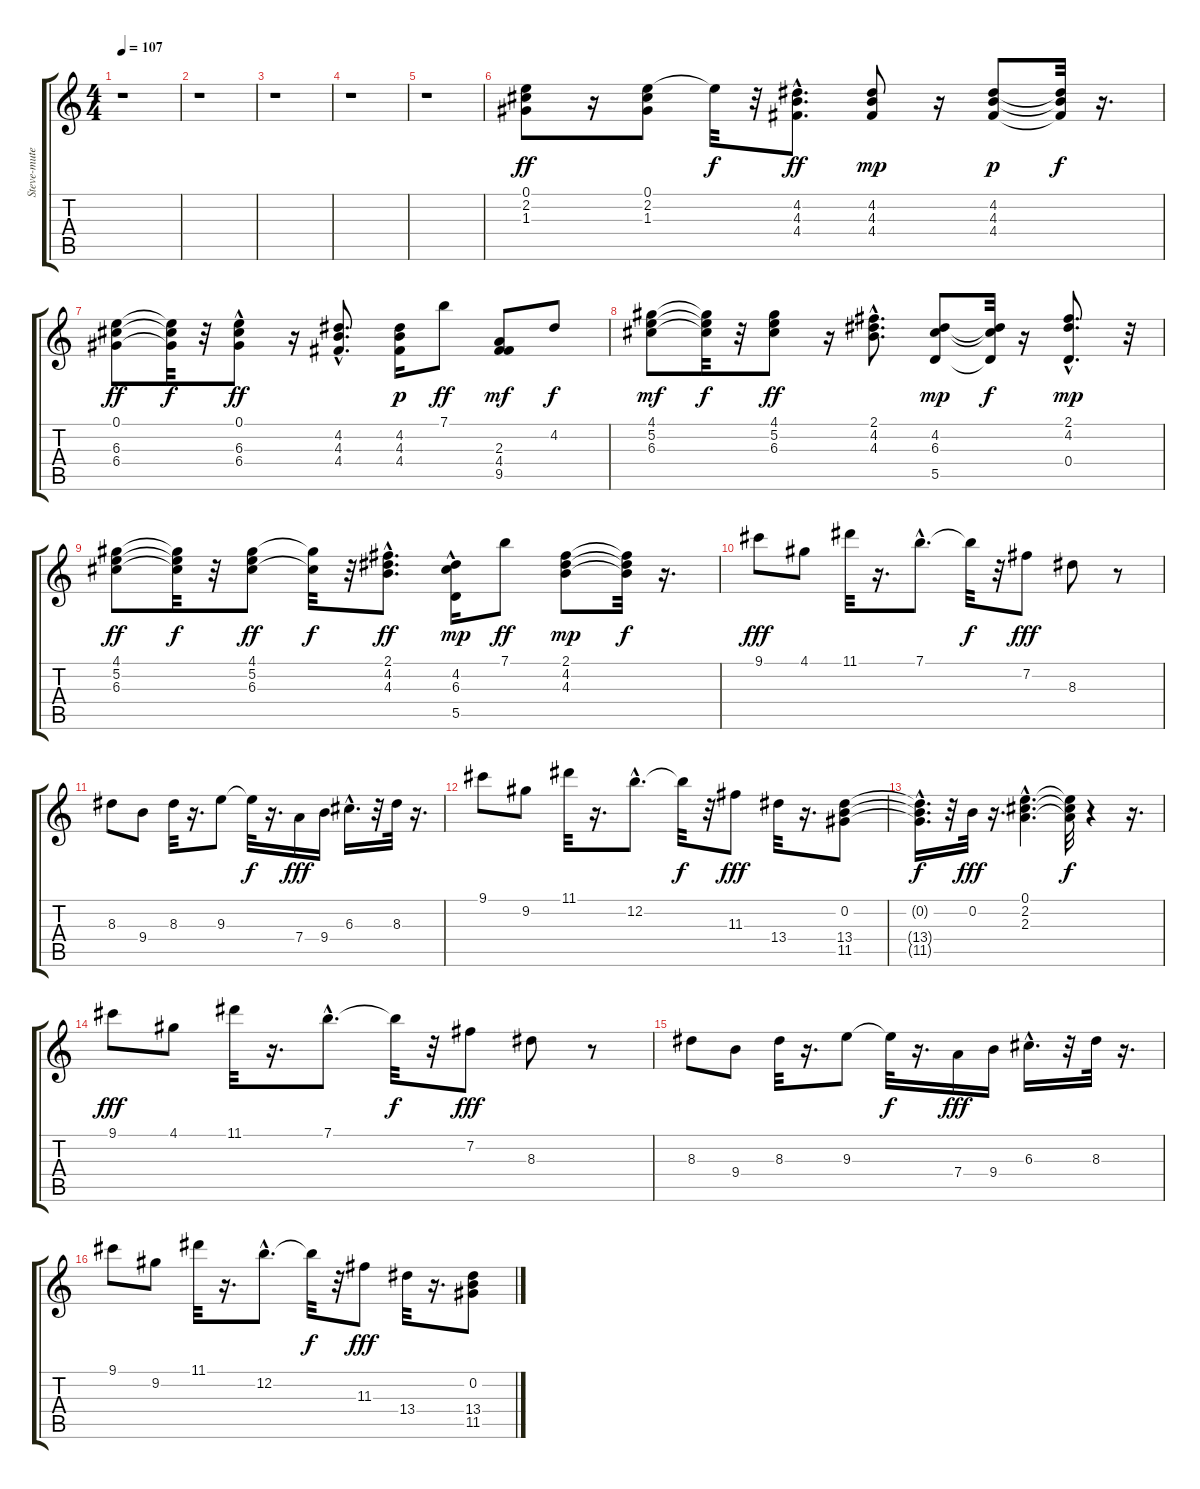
\track ("Steve-mute guitar" "Steve-mute") {instrument electricguitarmuted}
\staff {score tabs}
\tuning (E4 B3 G3 D3 A2 E2) {hide}
\ts (4 4)
\tempo 107
\clef g2
\ks c
r.1{dy fff} |
r.1 |
r.1 |
r.1 |
r.1 |
(0.1 2.2 1.3).8{dy ff} r.16 (0.1 2.2 1.3).8 0.1{t}.32{dy f} r.32 (4.2{hac} 4.3{hac} 4.4{hac}).8{d dy ff} (4.2 4.3 4.4).8{dy mp} r.16 (4.2 4.3 4.4).8{dy p} (4.2{t} 4.3{t} 4.4{t}).32{dy f} r.16{d} |
(0.1 6.3 6.4).8{dy ff} (0.1{t} 6.3{t} 6.4{t}).32{dy f} r.32 (0.1 6.3{hac} 6.4{hac}).8{dy ff} r.16 (4.2{hac} 4.3{hac} 4.4{hac}).8{d} (4.2 4.3 4.4).16{dy p} 7.1.8{dy ff} (2.3 4.4 9.5).8{dy mf} 4.2.8{dy f} |
(4.1 5.2 6.3).8{dy mf} (4.1{t} 5.2{t} 6.3{t}).32{dy f} r.32 (4.1 5.2 6.3).8{dy ff} r.16 (2.1{hac} 4.2{hac} 4.3{hac}).8{d} (4.2 6.3 5.5).8{dy mp} (4.2{t} 6.3{t} 5.5{t}).32{dy f} r.16 (2.1{hac} 4.2 0.4).8{d dy mp} r.32 |
(4.1 5.2 6.3).8{dy ff} (4.1{t} 5.2{t} 6.3{t}).32{dy f} r.32 (4.1 5.2 6.3).8{dy ff} (4.1{t} 6.3{t}).32{dy f} r.32 (2.1{hac} 4.2{hac} 4.3{hac}).8{d dy ff} (4.2{hac} 6.3{hac} 5.5{hac}).16{dy mp} 7.1.8{dy ff} (2.1 4.2 4.3).8{dy mp} (2.1{t} 4.2{t} 4.3{t}).32{dy f} r.16{d} |
9.1.8{dy fff} 4.1.8 11.1.32 r.16{d} 7.1{hac}.8{d} 7.1{t}.32{dy f} r.32 7.2.8{dy fff} 8.3.8 r.8 |
8.3.8 9.4.8 8.3.32 r.16{d} 9.3.8 9.3{t}.32{dy f} r.16{d} 7.4.16{dy fff} 9.4.16 6.3{hac}.16{d} r.32 8.3.32 r.16{d} |
9.1.8 9.2.8 11.1.32 r.16{d} 12.2{hac}.8{d} 12.2{t}.32{dy f} r.32 11.3.8{dy fff} 13.4.32 r.16{d} (0.2 13.4 11.5).8 |
(0.2{t} 13.4{hac t} 11.5{t}).16{d dy f} r.32 0.2.32{dy fff} r.16{d} (0.1{hac} 2.2{hac} 2.3{hac}).4{d} (0.1{t} 2.2{t} 2.3{t}).32{dy f} r.4 r.16{d} |
9.1.8{dy fff} 4.1.8 11.1.32 r.16{d} 7.1{hac}.8{d} 7.1{t}.32{dy f} r.32 7.2.8{dy fff} 8.3.8 r.8 |
8.3.8 9.4.8 8.3.32 r.16{d} 9.3.8 9.3{t}.32{dy f} r.16{d} 7.4.16{dy fff} 9.4.16 6.3{hac}.16{d} r.32 8.3.32 r.16{d} |
9.1.8 9.2.8 11.1.32 r.16{d} 12.2{hac}.8{d} 12.2{t}.32{dy f} r.32 11.3.8{dy fff} 13.4.32 r.16{d} (0.2 13.4 11.5).8
